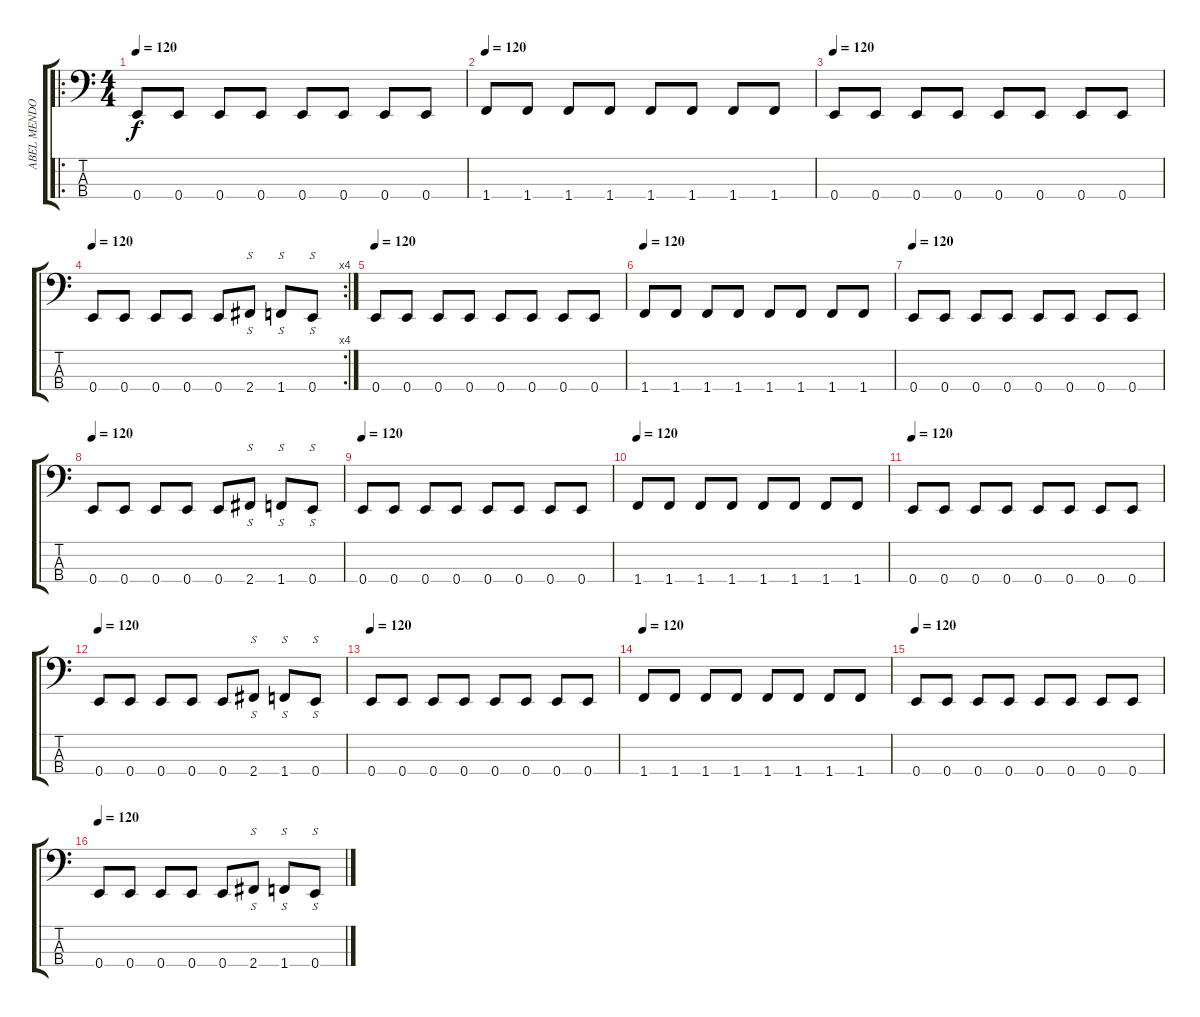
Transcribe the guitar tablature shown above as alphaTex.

\track ("ABEL MENDOZA BAJO" "ABEL MENDO") {instrument electricbasspick}
\staff {score tabs}
\tuning (G2 D2 A1 E1) {hide}
\ro
\ts (4 4)
\tempo 120
\clef f4
\ks c
0.4.8{dy f} 0.4.8 0.4.8 0.4.8 0.4.8 0.4.8 0.4.8 0.4.8 |
\tempo 120
1.4.8 1.4.8 1.4.8 1.4.8 1.4.8 1.4.8 1.4.8 1.4.8 |
\tempo 120
0.4.8 0.4.8 0.4.8 0.4.8 0.4.8 0.4.8 0.4.8 0.4.8 |
\rc 4
\tempo 120
0.4.8 0.4.8 0.4.8 0.4.8 0.4.8 2.4.8{s} 1.4.8{s} 0.4.8{s} |
\tempo 120
0.4.8 0.4.8 0.4.8 0.4.8 0.4.8 0.4.8 0.4.8 0.4.8 |
\tempo 120
1.4.8 1.4.8 1.4.8 1.4.8 1.4.8 1.4.8 1.4.8 1.4.8 |
\tempo 120
0.4.8 0.4.8 0.4.8 0.4.8 0.4.8 0.4.8 0.4.8 0.4.8 |
\tempo 120
0.4.8 0.4.8 0.4.8 0.4.8 0.4.8 2.4.8{s} 1.4.8{s} 0.4.8{s} |
\tempo 120
0.4.8 0.4.8 0.4.8 0.4.8 0.4.8 0.4.8 0.4.8 0.4.8 |
\tempo 120
1.4.8 1.4.8 1.4.8 1.4.8 1.4.8 1.4.8 1.4.8 1.4.8 |
\tempo 120
0.4.8 0.4.8 0.4.8 0.4.8 0.4.8 0.4.8 0.4.8 0.4.8 |
\tempo 120
0.4.8 0.4.8 0.4.8 0.4.8 0.4.8 2.4.8{s} 1.4.8{s} 0.4.8{s} |
\tempo 120
0.4.8 0.4.8 0.4.8 0.4.8 0.4.8 0.4.8 0.4.8 0.4.8 |
\tempo 120
1.4.8 1.4.8 1.4.8 1.4.8 1.4.8 1.4.8 1.4.8 1.4.8 |
\tempo 120
0.4.8 0.4.8 0.4.8 0.4.8 0.4.8 0.4.8 0.4.8 0.4.8 |
\tempo 120
0.4.8 0.4.8 0.4.8 0.4.8 0.4.8 2.4.8{s} 1.4.8{s} 0.4.8{s}
